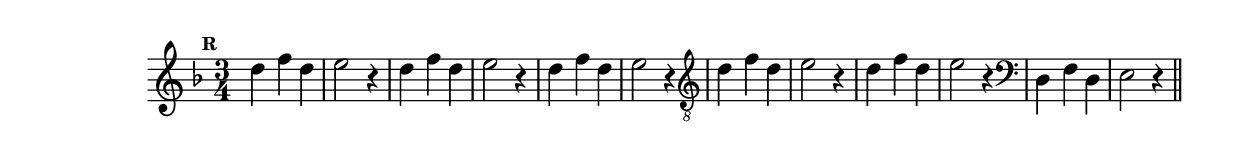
%% -*- coding: utf-8 -*-
\version "2.16.0"

%% \header { texidoc="Perguntas e Respostas"}

\relative c'' {

  \override Staff.TimeSignature #'style = #'()
  \time 3/4 
  \override Score.BarNumber #'transparent = ##t
  \override Score.RehearsalMark #'font-size = #-2
  \override Score.BarNumber #'transparent = ##t
  \set Score.markFormatter = #format-mark-numbers
  \key d \minor

  \mark 17

  %% CAVAQUINHO - BANJO
  \tag #'cv {
    d4 f d | e2 r4 
  }

  %% BANDOLIM
  \tag #'bd {
    d4 f d | e2 r4 
  }

  %% VIOLA
  \tag #'va {
    d4 f d | e2 r4 
  }

  %% VIOLÃO TENOR
  \tag #'vt {
    \clef "G_8"
    d,4 f d | e2 r4          
  }

  %% VIOLÃO
  \tag #'vi {
    \clef "G_8"
    d4 f d | e2 r4 
  }

  %% BAIXO - BAIXOLÃO
  \tag #'bx {
    \clef bass
    d,4 f d | e2 r4           
  }


  %% END DOCUMENT
  \bar "||"
}
